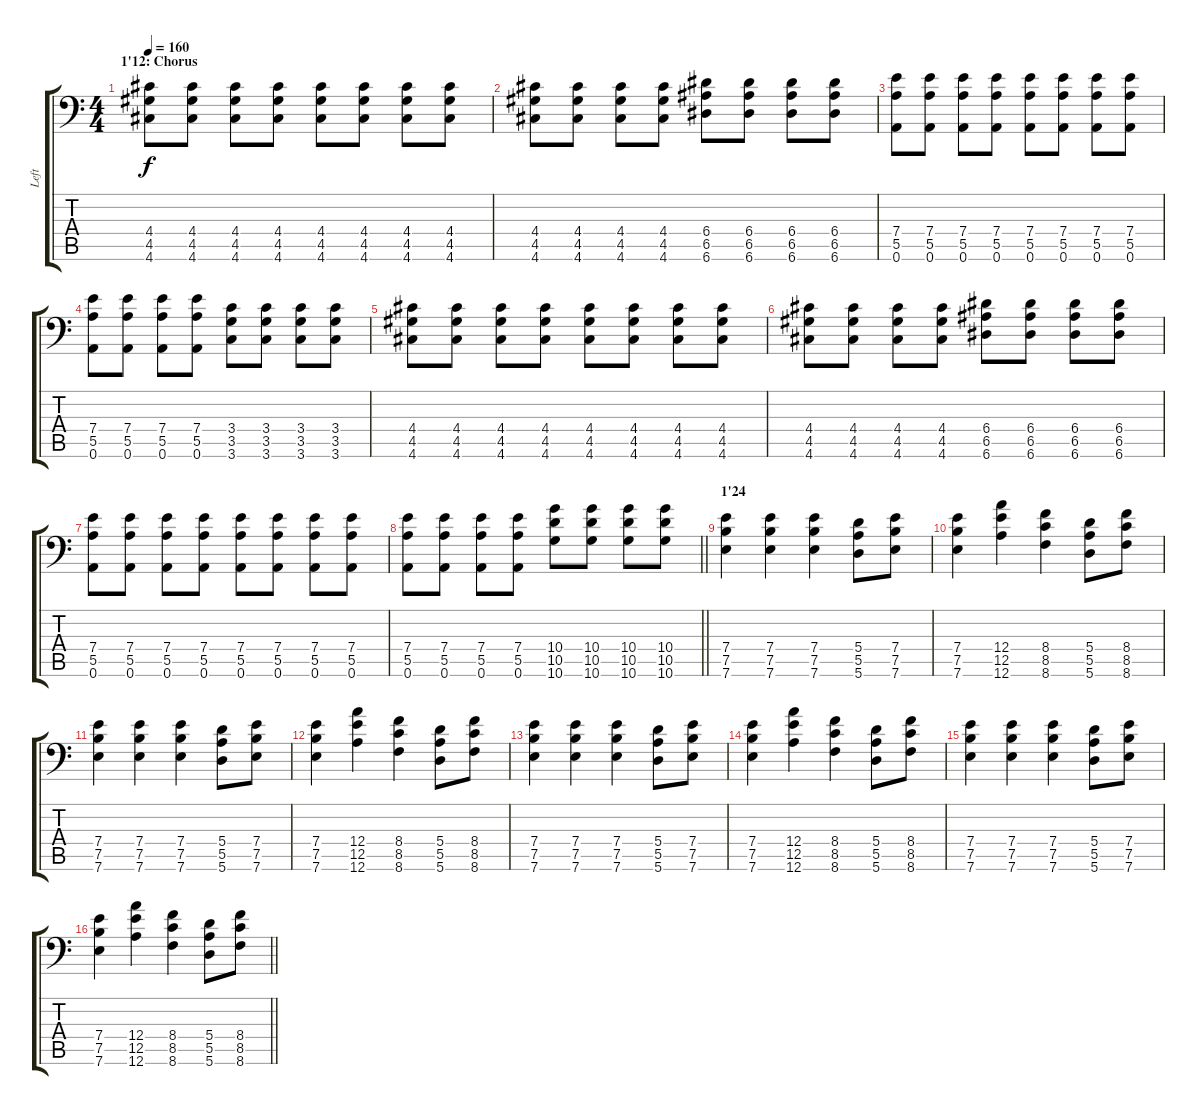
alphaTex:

\track ("Left" "Left") {instrument distortionguitar}
\staff {score tabs}
\tuning (B3 Gb3 D3 A2 E2 A1) {hide}
\ts (4 4)
\section ("" "1'12: Chorus")
\tempo 160
\clef f4
\ks c
(4.4 4.5 4.6).8{dy f} (4.4 4.5 4.6).8 (4.4 4.5 4.6).8 (4.4 4.5 4.6).8 (4.4 4.5 4.6).8 (4.4 4.5 4.6).8 (4.4 4.5 4.6).8 (4.4 4.5 4.6).8 |
(4.4 4.5 4.6).8 (4.4 4.5 4.6).8 (4.4 4.5 4.6).8 (4.4 4.5 4.6).8 (6.4 6.5 6.6).8 (6.4 6.5 6.6).8 (6.4 6.5 6.6).8 (6.4 6.5 6.6).8 |
(7.4 5.5 0.6).8 (7.4 5.5 0.6).8 (7.4 5.5 0.6).8 (7.4 5.5 0.6).8 (7.4 5.5 0.6).8 (7.4 5.5 0.6).8 (7.4 5.5 0.6).8 (7.4 5.5 0.6).8 |
(7.4 5.5 0.6).8 (7.4 5.5 0.6).8 (7.4 5.5 0.6).8 (7.4 5.5 0.6).8 (3.4 3.5 3.6).8 (3.4 3.5 3.6).8 (3.4 3.5 3.6).8 (3.4 3.5 3.6).8 |
(4.4 4.5 4.6).8 (4.4 4.5 4.6).8 (4.4 4.5 4.6).8 (4.4 4.5 4.6).8 (4.4 4.5 4.6).8 (4.4 4.5 4.6).8 (4.4 4.5 4.6).8 (4.4 4.5 4.6).8 |
(4.4 4.5 4.6).8 (4.4 4.5 4.6).8 (4.4 4.5 4.6).8 (4.4 4.5 4.6).8 (6.4 6.5 6.6).8 (6.4 6.5 6.6).8 (6.4 6.5 6.6).8 (6.4 6.5 6.6).8 |
(7.4 5.5 0.6).8 (7.4 5.5 0.6).8 (7.4 5.5 0.6).8 (7.4 5.5 0.6).8 (7.4 5.5 0.6).8 (7.4 5.5 0.6).8 (7.4 5.5 0.6).8 (7.4 5.5 0.6).8 |
\barLineRight lightlight
(7.4 5.5 0.6).8 (7.4 5.5 0.6).8 (7.4 5.5 0.6).8 (7.4 5.5 0.6).8 (10.4 10.5 10.6).8 (10.4 10.5 10.6).8 (10.4 10.5 10.6).8 (10.4 10.5 10.6).8 |
\section ("" "1'24")
(7.4 7.5 7.6).4 (7.4 7.5 7.6).4 (7.4 7.5 7.6).4 (5.4 5.5 5.6).8 (7.4 7.5 7.6).8 |
(7.4 7.5 7.6).4 (12.4 12.5 12.6).4 (8.4 8.5 8.6).4 (5.4 5.5 5.6).8 (8.4 8.5 8.6).8 |
(7.4 7.5 7.6).4 (7.4 7.5 7.6).4 (7.4 7.5 7.6).4 (5.4 5.5 5.6).8 (7.4 7.5 7.6).8 |
(7.4 7.5 7.6).4 (12.4 12.5 12.6).4 (8.4 8.5 8.6).4 (5.4 5.5 5.6).8 (8.4 8.5 8.6).8 |
(7.4 7.5 7.6).4 (7.4 7.5 7.6).4 (7.4 7.5 7.6).4 (5.4 5.5 5.6).8 (7.4 7.5 7.6).8 |
(7.4 7.5 7.6).4 (12.4 12.5 12.6).4 (8.4 8.5 8.6).4 (5.4 5.5 5.6).8 (8.4 8.5 8.6).8 |
(7.4 7.5 7.6).4 (7.4 7.5 7.6).4 (7.4 7.5 7.6).4 (5.4 5.5 5.6).8 (7.4 7.5 7.6).8 |
\barLineRight lightlight
(7.4 7.5 7.6).4 (12.4 12.5 12.6).4 (8.4 8.5 8.6).4 (5.4 5.5 5.6).8 (8.4 8.5 8.6).8
